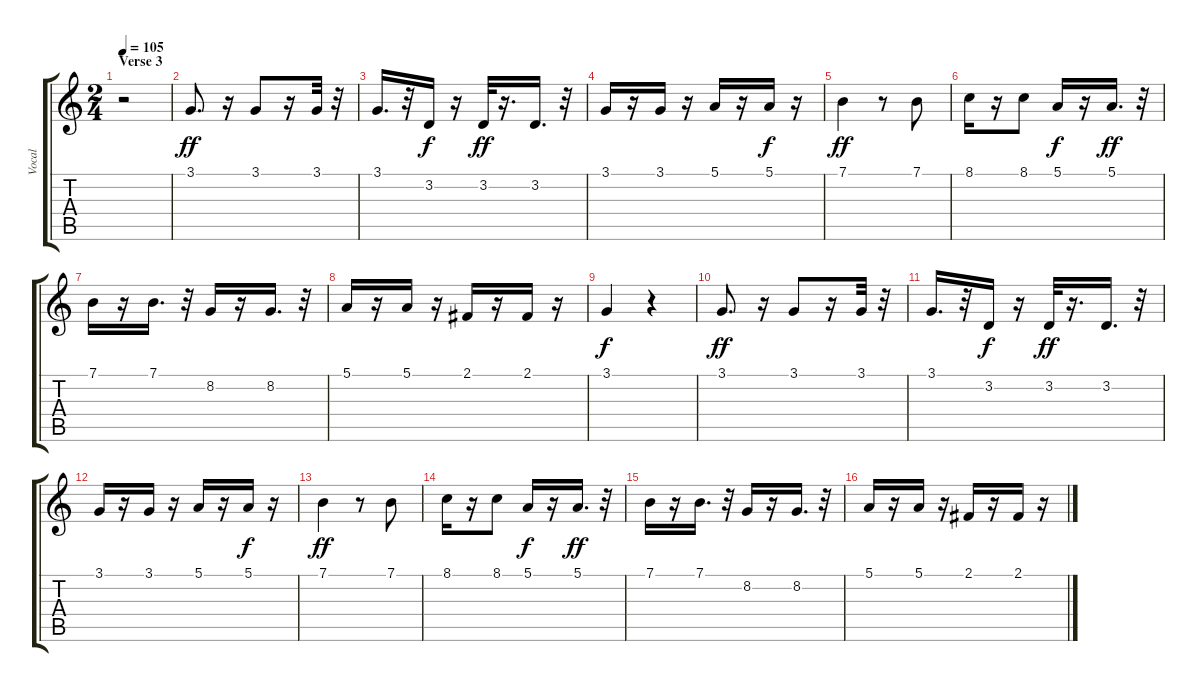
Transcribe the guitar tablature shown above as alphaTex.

\track ("Vocal" "Vocal") {instrument voiceoohs}
\staff {score tabs}
\tuning (E4 B3 G3 D3 A2 E2) {hide}
\ts (2 4)
\section ("" "Verse 3")
\tempo 105
\clef g2
\ks c
r.2{dy fff} |
3.1.8{d dy ff} r.16 3.1.8 r.16 3.1.32 r.32 |
3.1.16{d} r.32 3.2.16{dy f} r.16 3.2.32{dy ff} r.16{d} 3.2.16{d} r.32 |
3.1.16 r.16 3.1.16 r.16 5.1.16 r.16 5.1.16{dy f} r.16 |
7.1.4{dy ff} r.8 7.1.8 |
8.1.16 r.16 8.1.8 5.1.16{dy f} r.16 5.1.16{d dy ff} r.32 |
7.1.16 r.16 7.1.16{d} r.32 8.2.16 r.16 8.2.16{d} r.32 |
5.1.16 r.16 5.1.16 r.16 2.1.16 r.16 2.1.16 r.16 |
3.1.4{dy f} r.4 |
3.1.8{d dy ff} r.16 3.1.8 r.16 3.1.32 r.32 |
3.1.16{d} r.32 3.2.16{dy f} r.16 3.2.32{dy ff} r.16{d} 3.2.16{d} r.32 |
3.1.16 r.16 3.1.16 r.16 5.1.16 r.16 5.1.16{dy f} r.16 |
7.1.4{dy ff} r.8 7.1.8 |
8.1.16 r.16 8.1.8 5.1.16{dy f} r.16 5.1.16{d dy ff} r.32 |
7.1.16 r.16 7.1.16{d} r.32 8.2.16 r.16 8.2.16{d} r.32 |
5.1.16 r.16 5.1.16 r.16 2.1.16 r.16 2.1.16 r.16
